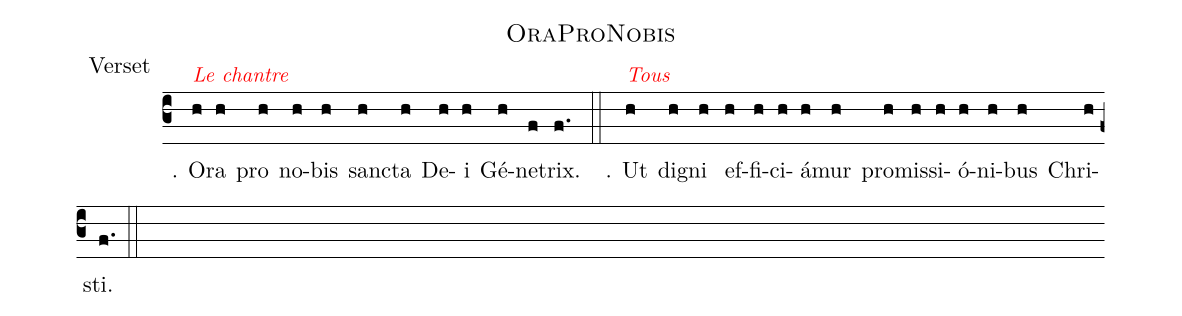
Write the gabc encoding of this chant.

name:OraProNobis;
office-part:Verset;
%%
(c3) <alt>\rubrica{Le chantre}</alt>
℣. {O}(h)ra(h) pro(h) no(h)bis(h) san(h)cta(h) De(h)i(h) Gé(h)ne(f)trix.(f.) (::)

<alt>\rubrica{Tous}</alt>
℟. {U}t(h) di(h)gni(h) ef(h)fi(h)ci(h)á(h)mur(h) pro(h)mis(h)si(h)ó(h)ni(h)bus(h) Chri(h)sti.(f.) (::)
